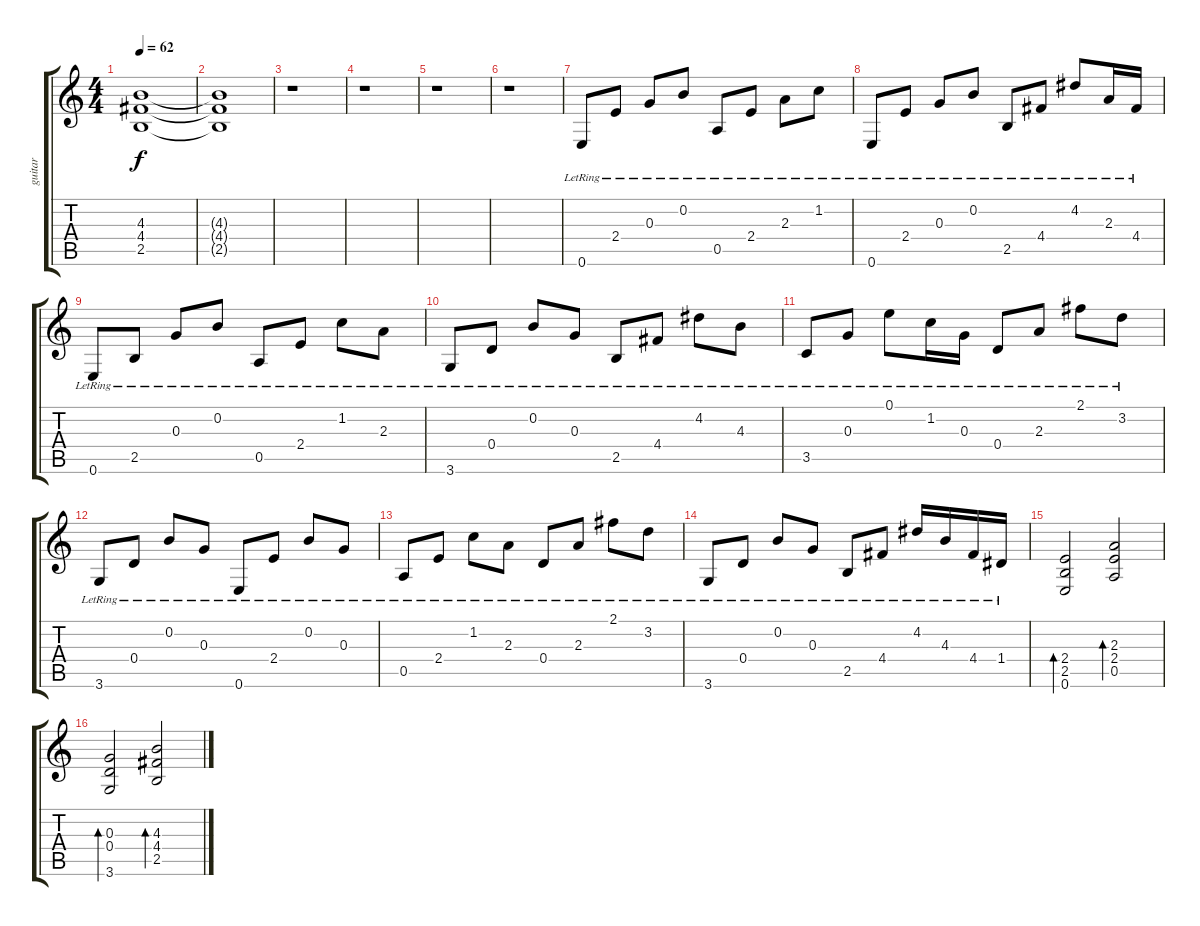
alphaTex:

\track ("guitar" "guitar") {instrument electricguitarjazz}
\staff {score tabs}
\tuning (E4 B3 G3 D3 A2 E2) {hide}
\ts (4 4)
\tempo 62
\clef g2
\ks c
(4.3 4.4 2.5).1{dy f} |
(4.3{t} 4.4{t} 2.5{t}).1{volume 5} |
r.1 |
r.1 |
r.1 |
r.1 |
0.6{lr}.8{volume 10 instrument electricguitarjazz} 2.4{lr}.8 0.3{lr}.8 0.2{lr}.8 0.5{lr}.8 2.4{lr}.8 2.3{lr}.8 1.2{lr}.8 |
0.6{lr}.8 2.4{lr}.8 0.3{lr}.8 0.2{lr}.8 2.5{lr}.8 4.4{lr}.8 4.2{lr}.8 2.3{lr}.16 4.4{lr}.16 |
0.6{lr}.8 2.5{lr}.8 0.3{lr}.8 0.2{lr}.8 0.5{lr}.8 2.4{lr}.8 1.2{lr}.8 2.3{lr}.8 |
3.6{lr}.8 0.4{lr}.8 0.2{lr}.8 0.3{lr}.8 2.5{lr}.8 4.4{lr}.8 4.2{lr}.8 4.3{lr}.8 |
3.5{lr}.8 0.3{lr}.8 0.1{lr}.8 1.2{lr}.16 0.3{lr}.16 0.4{lr}.8 2.3{lr}.8 2.1{lr}.8 3.2{lr}.8 |
3.6{lr}.8 0.4{lr}.8 0.2{lr}.8 0.3{lr}.8 0.6{lr}.8 2.4{lr}.8 0.2{lr}.8 0.3{lr}.8 |
0.5{lr}.8 2.4{lr}.8 1.2{lr}.8 2.3{lr}.8 0.4{lr}.8 2.3{lr}.8 2.1{lr}.8 3.2{lr}.8 |
3.6{lr}.8 0.4{lr}.8 0.2{lr}.8 0.3{lr}.8 2.5{lr}.8 4.4{lr}.8 4.2{lr}.16 4.3{lr}.16 4.4{lr}.16 1.4{lr}.16 |
(2.4 2.5 0.6).2{bd 240} (2.3 2.4 0.5).2{bd 240} |
(0.3 0.4 3.6).2{bd 240} (4.3 4.4 2.5).2{bd 240}
